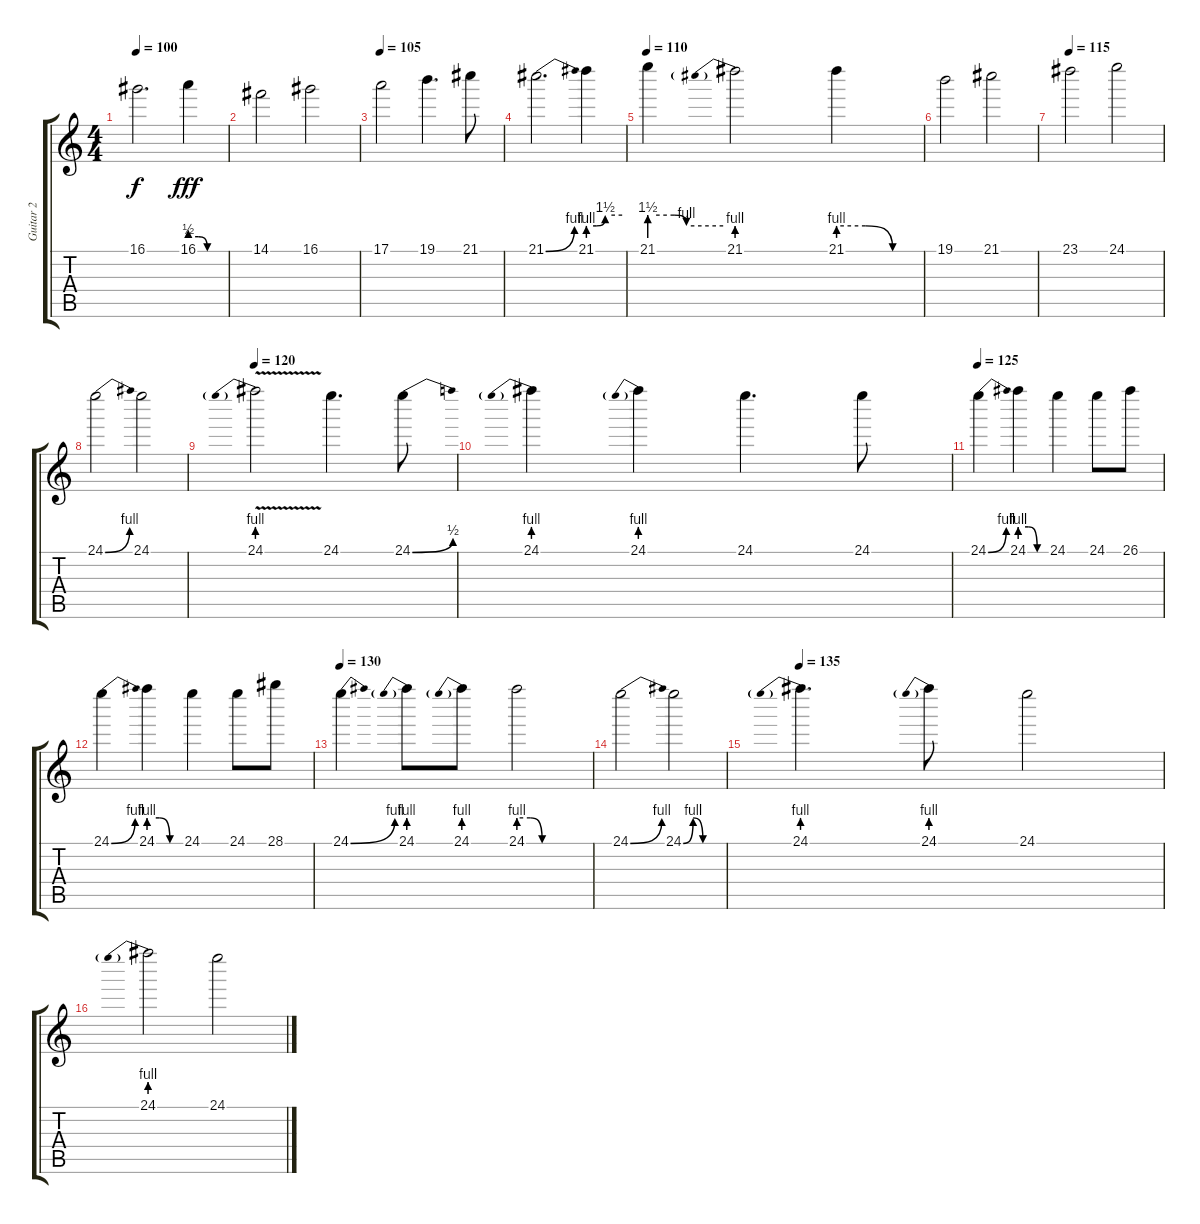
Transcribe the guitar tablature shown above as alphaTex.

\track ("Guitar 2" "Guitar 2") {instrument overdrivenguitar}
\staff {score tabs}
\tuning (E4 B3 G3 D3 A2 E2) {hide}
\ts (4 4)
\tempo 100
\clef g2
\ks c
16.1{t}.2{d dy f} 16.1{be (custom 0 2 15 2 30 0 60 0)}.4{dy fff} |
14.1.2 16.1.2 |
\tempo 105
17.1.2 19.1.4{d} 21.1.8 |
21.1{be (bend 0 0 60 4)}.2{d} 21.1{be (custom 0 4 15 4 30 6 60 6)}.4 |
\tempo 110
21.1{be (custom 0 6 20 6 30 4 60 4)}.4 21.1{be (prebend 0 4 60 4)}.2 21.1{be (custom 0 4 20 4 40 0 60 0)}.4 |
19.1.2 21.1.2 |
\tempo 115
23.1.2 24.1.2 |
24.1{be (bend 0 0 60 4)}.2 24.1.2 |
\tempo 120
24.1{be (prebend 0 4 60 4) v}.2 24.1.4{d} 24.1{be (bend 0 0 60 2)}.8 |
24.1{be (prebend 0 4 60 4)}.4 24.1{be (prebend 0 4 60 4)}.4 24.1.4{d} 24.1.8 |
\tempo 125
24.1{be (bend 0 0 60 4)}.4 24.1{be (custom 0 4 20 4 40 0 60 0)}.4 24.1.4 24.1.8 26.1.8 |
24.1{be (bend 0 0 60 4)}.4 24.1{be (custom 0 4 20 4 40 0 60 0)}.4 24.1.4 24.1.8 28.1.8 |
\tempo 130
24.1{be (bend 0 0 60 4)}.4 24.1{be (prebend 0 4 60 4)}.8 24.1{be (prebend 0 4 60 4)}.8 24.1{be (custom 0 4 10 4 20 0 60 0)}.2 |
24.1{be (bend 0 0 60 4)}.2 24.1{be (custom 0 0 15 4 30 0 60 0)}.2 |
\tempo 135
24.1{be (prebend 0 4 60 4)}.4{d} 24.1{be (prebend 0 4 60 4)}.8 24.1.2 |
24.1{be (prebend 0 4 60 4)}.2 24.1.2
